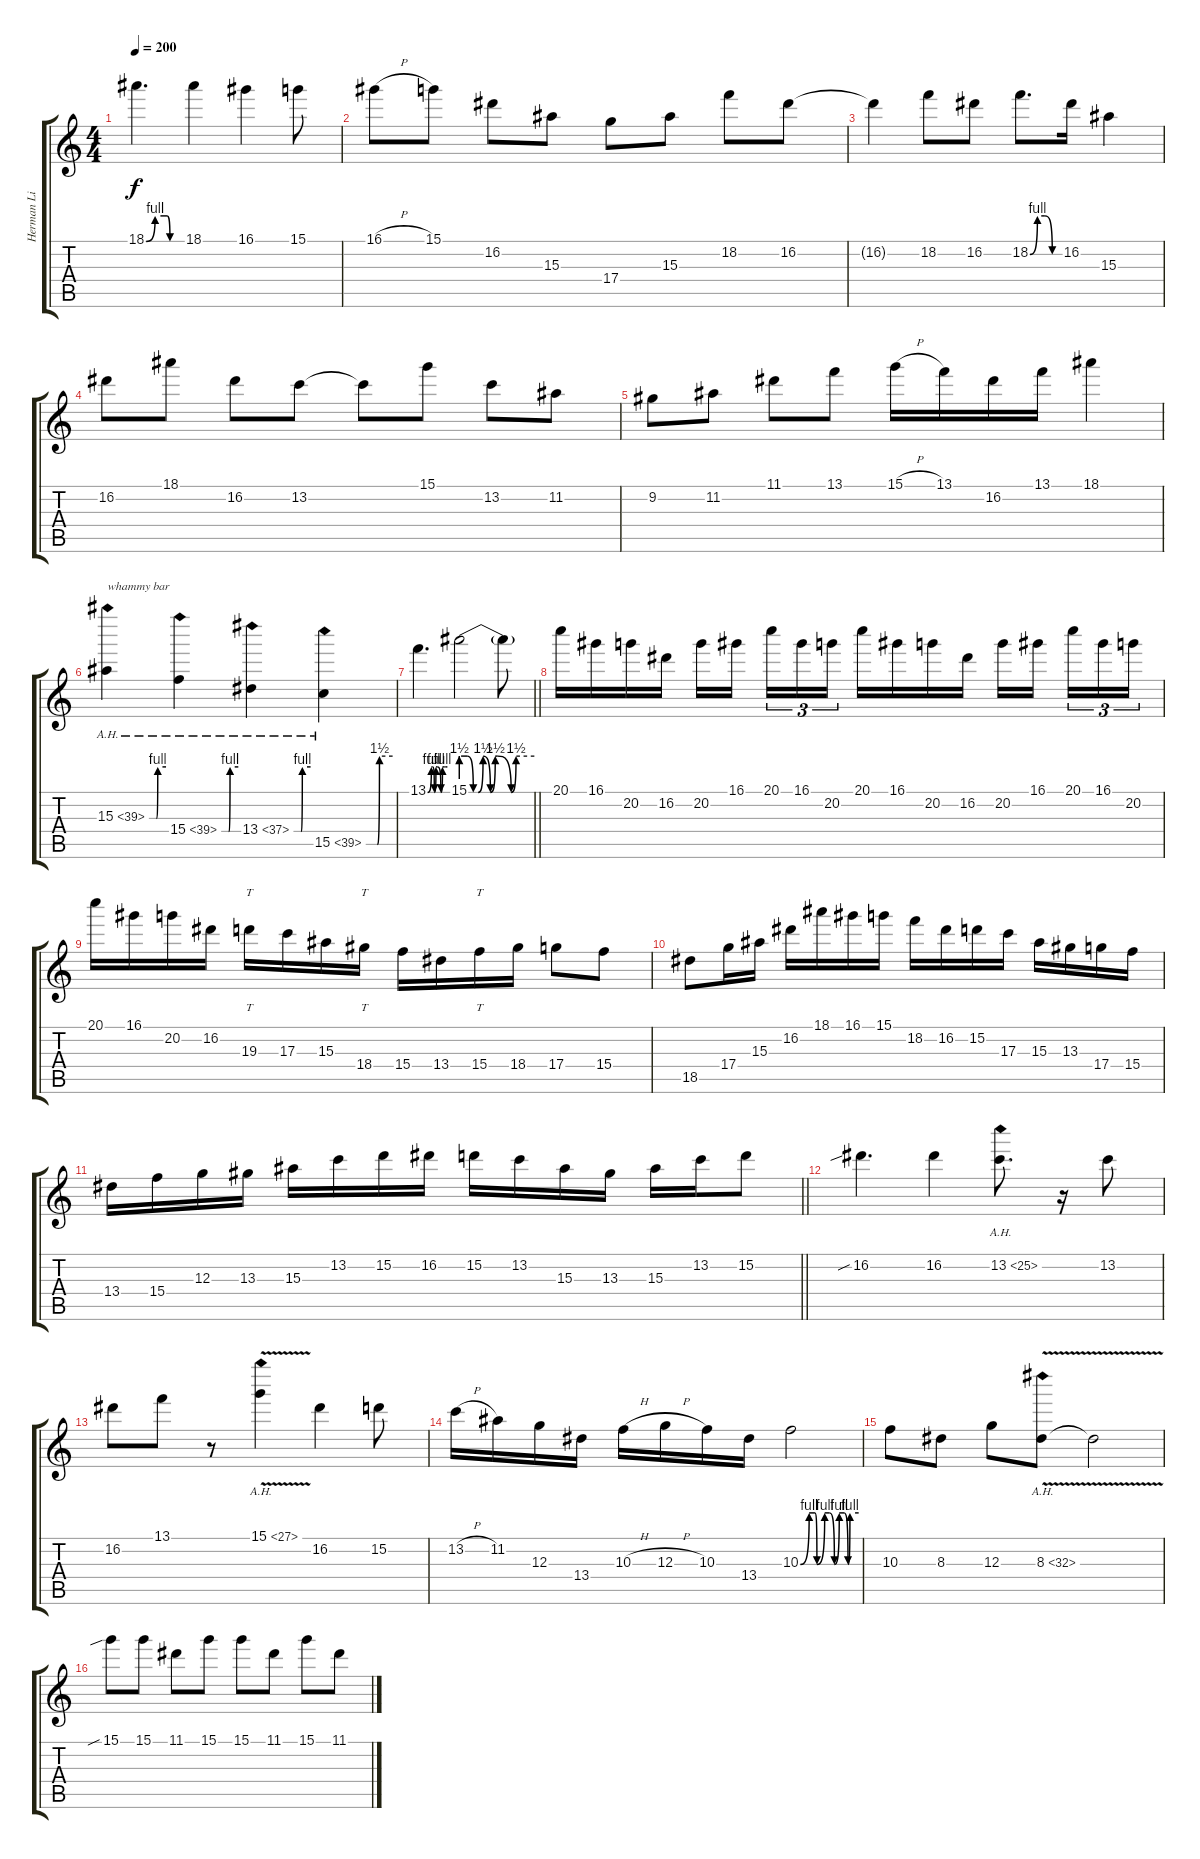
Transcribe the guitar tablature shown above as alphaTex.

\track ("Herman Li (Lead Guitar)" "Herman Li ") {instrument overdrivenguitar}
\staff {score tabs}
\tuning (E4 B3 G3 D3 A2 E2) {hide}
\ts (4 4)
\tempo 200
\clef g2
\ks aminor
18.1{be (custom 0 0 15 4 30 4 35 4 40 0 45 0 60 0)}.4{d dy f} 18.1.4 16.1.4 15.1.8 |
16.1{h}.8 15.1.8 16.2.8 15.3.8 17.4.8 15.3.8 18.2.8 16.2.8 |
16.2{t}.4 18.2.8 16.2.8 18.2{be (custom 0 0 15 4 30 4 45 0 60 0)}.8{d} 16.2.16 15.3.4 |
16.2.8 18.1.8 16.2.8 13.2.8 13.2{t}.8 15.1.8 13.2.8 11.2.8 |
9.2.8 11.2.8 11.1.8 13.1.8 15.1{h}.16 13.1.16 16.2.16 13.1.16 18.1.4 |
15.3{be (custom 0 0 25 0 30 4 60 4) ah 24}.4{txt "whammy bar"} 15.4{be (custom 0 0 25 0 30 4 60 4) ah 24}.4 13.4{be (custom 0 0 25 0 30 4 60 4) ah 24}.4 15.5{be (custom 0 0 25 0 30 6 60 6) ah 24}.4 |
\barLineRight lightlight
13.1{be (custom 0 0 11 4 15 4 20 0 25 4 30 4 40 0 45 4 51 4 55 4 60 4)}.4{d} 15.1{be (custom 0 6 5 6 10 0 14 0 18 6 24 0 28 6 30 6 41 0 45 6 60 6)}.2 15.1{t}.8 |
20.1.16 16.1.16 20.2.16 16.2.16 20.2.16 16.1.16{beam splitsecondary} 20.1.16{tu (3 2)} 16.1.16{tu (3 2)} 20.2.16{tu (3 2)} 20.1.16 16.1.16 20.2.16 16.2.16 20.2.16 16.1.16{beam splitsecondary} 20.1.16{tu (3 2)} 16.1.16{tu (3 2)} 20.2.16{tu (3 2)} |
20.1.16 16.1.16 20.2.16 16.2.16 19.3.16{tt} 17.3.16 15.3.16 18.4.16{tt} 15.4.16 13.4.16 15.4.16{tt} 18.4.16 17.4.8 15.4.8 |
18.5.8 17.4.16 15.3.16 16.2.16 18.1.16 16.1.16 15.1.16 18.2.16 16.2.16 15.2.16 17.3.16 15.3.16 13.3.16 17.4.16 15.4.16 |
\barLineRight lightlight
13.4.16 15.4.16 12.3.16 13.3.16 15.3.16 13.2.16 15.2.16 16.2.16 15.2.16 13.2.16 15.3.16 13.3.16 15.3.16 13.2.16 15.2.8 |
16.2{sib}.4{d} 16.2.4 13.2{ah 12}.8{d} r.16 13.2.8 |
16.2.8 13.1.8 r.8 15.1{ah 12 v}.4 16.2.4 15.2.8 |
13.2{h}.16 11.2.16 12.3.16 13.4.16 10.3{h}.16 12.3{h}.16 10.3.16 13.4.16 10.3{be (custom 0 0 9 4 15 4 17 0 25 4 30 4 35 0 40 4 45 4 49 0 51 4 60 4)}.2 |
10.3.8 8.3.8 12.3.8 8.3{ah 24 v}.8 8.3{t}.2 |
15.1{sib}.8 15.1.8 11.1.8 15.1.8 15.1.8 11.1.8 15.1.8 11.1.8
